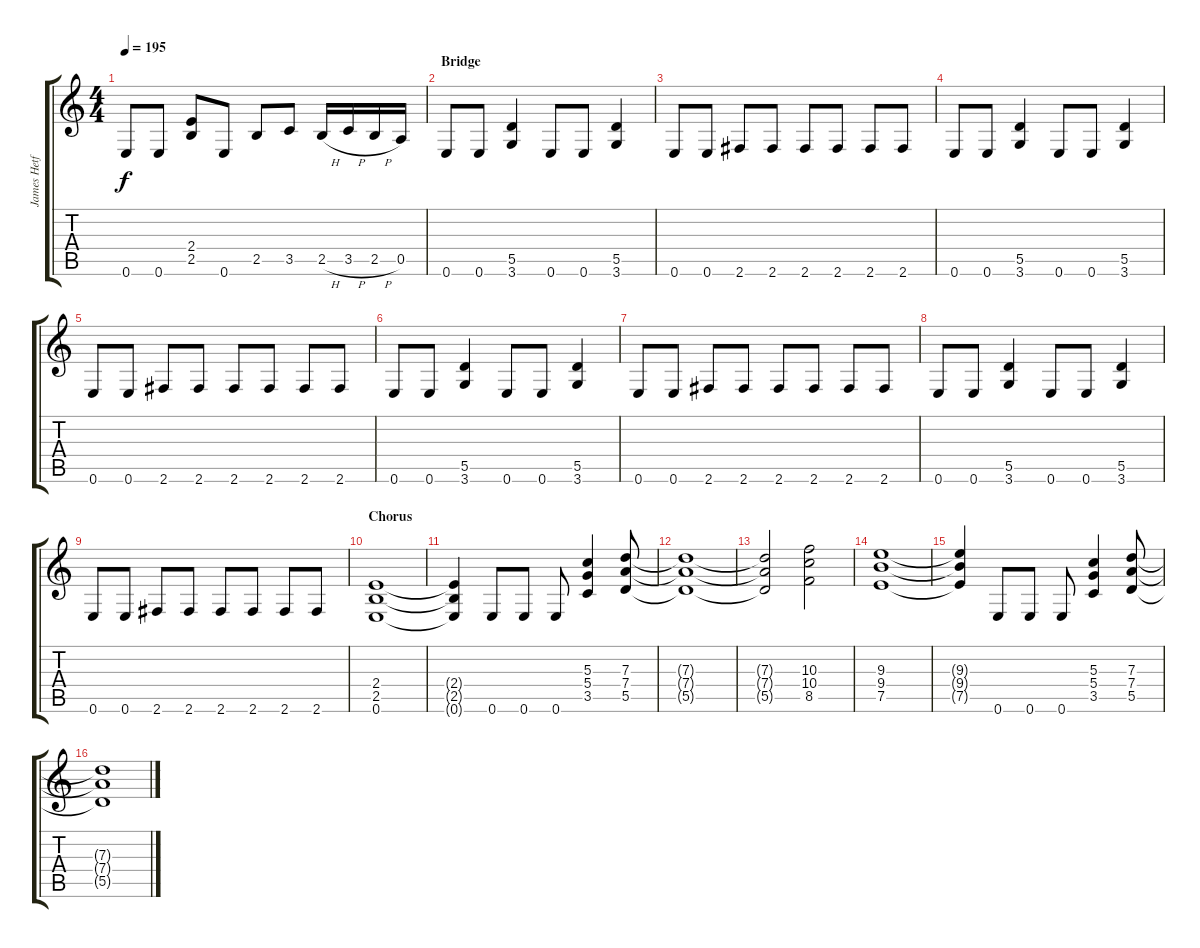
\track ("James Hetfield (Guitar)" "James Hetf") {instrument distortionguitar}
\staff {score tabs}
\tuning (E4 B3 G3 D3 A2 E2) {hide}
\ts (4 4)
\tempo 195
\clef g2
\ks c
0.6.8{dy f} 0.6.8 (2.4 2.5).8 0.6.8 2.5.8 3.5.8 2.5{h}.16 3.5{h}.16 2.5{h}.16 0.5.16 |
\section ("" "Bridge")
0.6.8 0.6.8 (5.5 3.6).4 0.6.8 0.6.8 (5.5 3.6).4 |
0.6.8 0.6.8 2.6.8 2.6.8 2.6.8 2.6.8 2.6.8 2.6.8 |
0.6.8 0.6.8 (5.5 3.6).4 0.6.8 0.6.8 (5.5 3.6).4 |
0.6.8 0.6.8 2.6.8 2.6.8 2.6.8 2.6.8 2.6.8 2.6.8 |
0.6.8 0.6.8 (5.5 3.6).4 0.6.8 0.6.8 (5.5 3.6).4 |
0.6.8 0.6.8 2.6.8 2.6.8 2.6.8 2.6.8 2.6.8 2.6.8 |
0.6.8 0.6.8 (5.5 3.6).4 0.6.8 0.6.8 (5.5 3.6).4 |
0.6.8 0.6.8 2.6.8 2.6.8 2.6.8 2.6.8 2.6.8 2.6.8 |
\section ("" "Chorus")
(2.4 2.5 0.6).1 |
(2.4{t} 2.5{t} 0.6{t}).4 0.6.8 0.6.8 0.6.8 (5.3 5.4 3.5).4 (7.3 7.4 5.5).8 |
(7.3{t} 7.4{t} 5.5{t}).1 |
(7.3{t} 7.4{t} 5.5{t}).2 (10.3 10.4 8.5).2 |
(9.3 9.4 7.5).1 |
(9.3{t} 9.4{t} 7.5{t}).4 0.6.8 0.6.8 0.6.8 (5.3 5.4 3.5).4 (7.3 7.4 5.5).8 |
(7.3{t} 7.4{t} 5.5{t}).1
